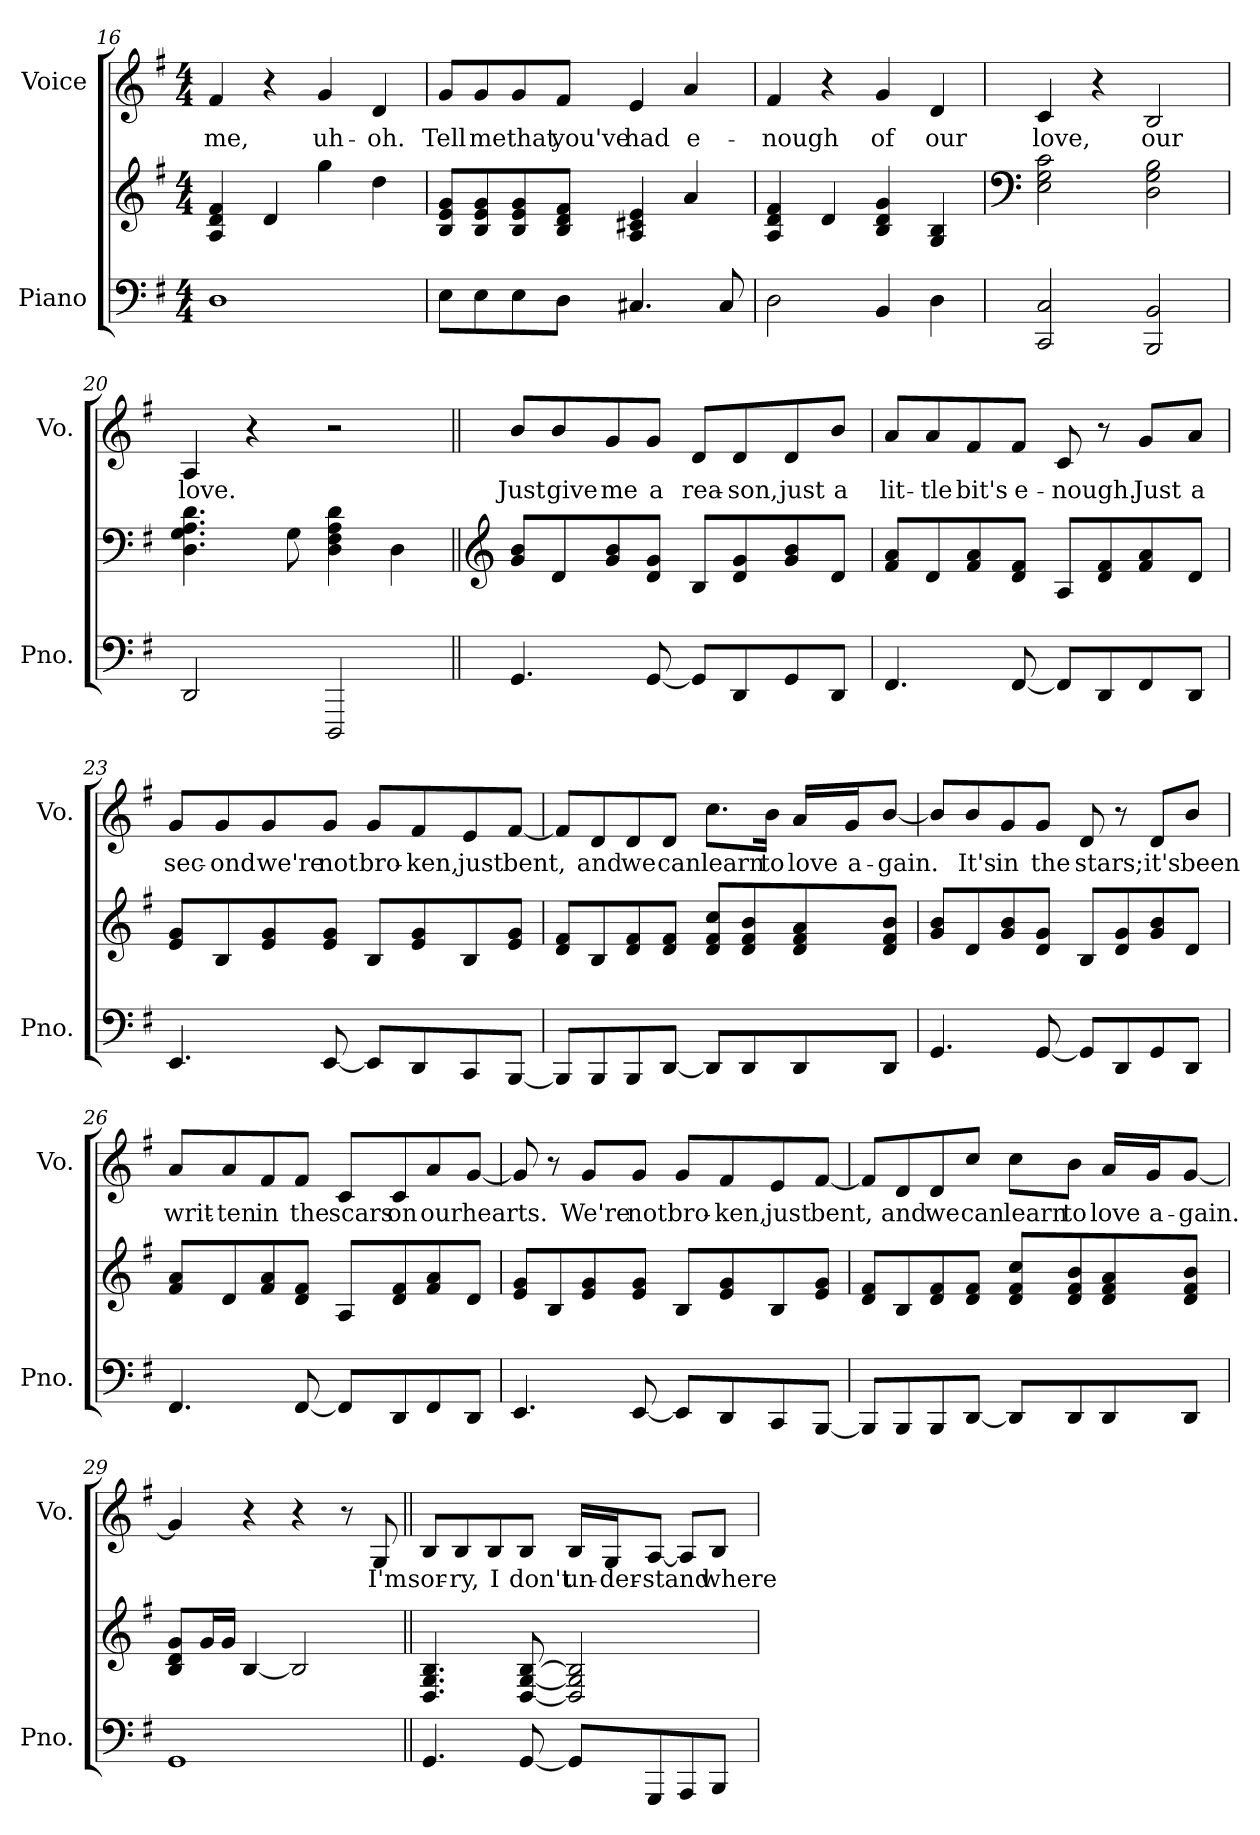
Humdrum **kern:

**kern	**kern	**kern	**text
*part2	*part2	*part1	*part1
*staff3	*staff2	*staff1	*staff1
*I"Piano	*	*I"Voice	*
*I'Pno.	*	*I'Vo.	*
*clefF4	*clefG2	*clefG2	*
*k[f#]	*k[f#]	*k[f#]	*
*M4/4	*M4/4	*M4/4	*
=16	=16	=16	=16
1D	4A/ 4d/ 4f#/	4f#/	me,
.	4d/	4r	.
.	4gg\	4g/	uh-
.	4dd\	4d/	-oh.
!!LO:LB:g=z
=17	=17	=17	=17
8E\L	8B/ 8e/ 8g/L	8g/L	Tell
8E\	8B/ 8e/ 8g/	8g/	me
8E\	8B/ 8e/ 8g/	8g/	that
8D\J	8B/ 8d/ 8f#/J	8f#/J	you've
4.C#X/	4A/ 4c#X/ 4e/	4e/	had
.	4a/	4a/	e-
8C#/	.	.	.
=18	=18	=18	=18
2D\	4A/ 4d/ 4f#/	4f#/	-nough
.	4d/	4r	.
4BB/	4B/ 4d/ 4g/	4g/	of
4D\	4G/ 4B/	4d/	our
=19	=19	=19	=19
*	*clefF4	*	*
2CC/ 2C/	2E\ 2G\ 2c\	4c/	love,
.	.	4r	.
2BBB/ 2BB/	2D\ 2G\ 2B\	2B/	our
=20	=20	=20	=20
2DD/	4.D\ 4.G\ 4.A\ 4.d\	4A/	love.
.	.	4r	.
.	8G\	.	.
2DDD/	4D\ 4F#\ 4A\ 4d\	2r	.
.	4D\	.	.
!!LO:LB:g=z
=21||	=21||	=21||	=21||
*	*clefG2	*	*
4.GG/	8g/ 8b/L	8b/L	Just
.	8d/	8b/	give
.	8g/ 8b/	8g/	me
[8GG/	8d/ 8g/J	8g/J	a
8GG/L]	8B/L	8d/L	rea-
8DD/	8d/ 8g/	8d/	-son,
8GG/	8g/ 8b/	8d/	just
8DD/J	8d/J	8b/J	a
=22	=22	=22	=22
4.FF#/	8f#/ 8a/L	8a/L	lit-
.	8d/	8a/	-tle
.	8f#/ 8a/	8f#/	bit's
[8FF#/	8d/ 8f#/J	8f#/J	e-
8FF#/L]	8A/L	8c/	-nough.
8DD/	8d/ 8f#/	8r	.
8FF#/	8f#/ 8a/	8g/L	Just
8DD/J	8d/J	8a/J	a
=23	=23	=23	=23
4.EE/	8e/ 8g/L	8g/L	sec-
.	8B/	8g/	-ond
.	8e/ 8g/	8g/	we're
[8EE/	8e/ 8g/J	8g/J	not
8EE/L]	8B/L	8g/L	bro-
8DD/	8e/ 8g/	8f#/	-ken,
8CC/	8B/	8e/	just
[8BBB/J	8e/ 8g/J	[8f#/J	-bent,
!!LO:LB:g=z
=24	=24	=24	=24
8BBB/L]	8d/ 8f#/L	8f#/L]	.
8BBB/	8B/	8d/	and
8BBB/	8d/ 8f#/	8d/	we
[8DD/J	8d/ 8f#/J	8d/J	can
8DD/L]	8d/ 8f#/ 8cc/L	8.cc\L	learn
8DD/	8d/ 8f#/ 8b/	.	.
.	.	16b\Jk	to
8DD/	8d/ 8f#/ 8a/	16a/LL	love
.	.	16g/J	a-
8DD/J	8d/ 8f#/ 8b/J	[8b/J	-gain.
=25	=25	=25	=25
4.GG/	8g/ 8b/L	8b/L]	.
.	8d/	8b/	It's
.	8g/ 8b/	8g/	in
[8GG/	8d/ 8g/J	8g/J	the
8GG/L]	8B/L	8d/	stars;
8DD/	8d/ 8g/	8r	.
8GG/	8g/ 8b/	8d/L	it's
8DD/J	8d/J	8b/J	been
!!LO:PB:g=z
=26	=26	=26	=26
4.FF#/	8f#/ 8a/L	8a/L	writ-
.	8d/	8a/	-ten
.	8f#/ 8a/	8f#/	in
[8FF#/	8d/ 8f#/J	8f#/J	the
8FF#/L]	8A/L	8c/L	scars
8DD/	8d/ 8f#/	8c/	on
8FF#/	8f#/ 8a/	8a/	our
8DD/J	8d/J	[8g/J	hearts.
=27	=27	=27	=27
4.EE/	8e/ 8g/L	8g/]	.
.	8B/	8r	.
.	8e/ 8g/	8g/L	We're
[8EE/	8e/ 8g/J	8g/J	not
8EE/L]	8B/L	8g/L	bro-
8DD/	8e/ 8g/	8f#/	-ken,
8CC/	8B/	8e/	just
[8BBB/J	8e/ 8g/J	[8f#/J	bent,
!!LO:LB:g=z
=28	=28	=28	=28
8BBB/L]	8d/ 8f#/L	8f#/L]	.
8BBB/	8B/	8d/	and
8BBB/	8d/ 8f#/	8d/	we
[8DD/J	8d/ 8f#/J	8cc/J	can
8DD/L]	8d/ 8f#/ 8cc/L	8cc\L	learn
8DD/	8d/ 8f#/ 8b/	8b\J	to
8DD/	8d/ 8f#/ 8a/	16a/LL	love
.	.	16g/J	a-
8DD/J	8d/ 8f#/ 8b/J	[8g/J	-gain.
=29	=29	=29	=29
1GG	8B/ 8d/ 8g/L	4g/]	.
.	16g/L	.	.
.	16g/JJ	.	.
.	[4B/	4r	.
.	2B/]	4r	.
.	.	8r	.
.	.	8G/	I'm
=30||	=30||	=30||	=30||
4.GG/	4.D/ 4.G/ 4.B/	8B/L	sor-
.	.	8B/	-ry,
.	.	8B/	I
[8GG/	[8D/ [8G/ [8B/	8B/J	don't
8GG/L]	2D/] 2G/] 2B/]	16B/LL	un-
.	.	16G/J	-der-
8GGG/	.	[8A/J	-stand
8AAA/	.	8A/L]	.
8BBB/J	.	8B/J	where
=	=	=	=
*-	*-	*-	*-
